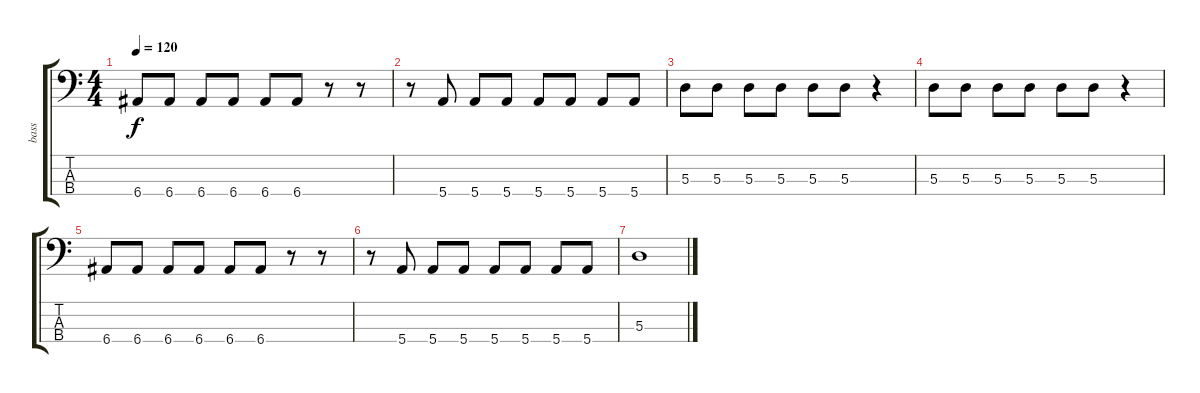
\track ("bass" "bass") {instrument electricbassfinger}
\staff {score tabs}
\tuning (G2 D2 A1 E1) {hide}
\ts (4 4)
\tempo 120
\clef f4
\ks c
6.4.8{dy f} 6.4.8 6.4.8 6.4.8 6.4.8 6.4.8 r.8 r.8 |
r.8 5.4.8 5.4.8 5.4.8 5.4.8 5.4.8 5.4.8 5.4.8 |
5.3.8 5.3.8 5.3.8 5.3.8 5.3.8 5.3.8 r.4 |
5.3.8 5.3.8 5.3.8 5.3.8 5.3.8 5.3.8 r.4 |
6.4.8 6.4.8 6.4.8 6.4.8 6.4.8 6.4.8 r.8 r.8 |
r.8 5.4.8 5.4.8 5.4.8 5.4.8 5.4.8 5.4.8 5.4.8 |
5.3.1
